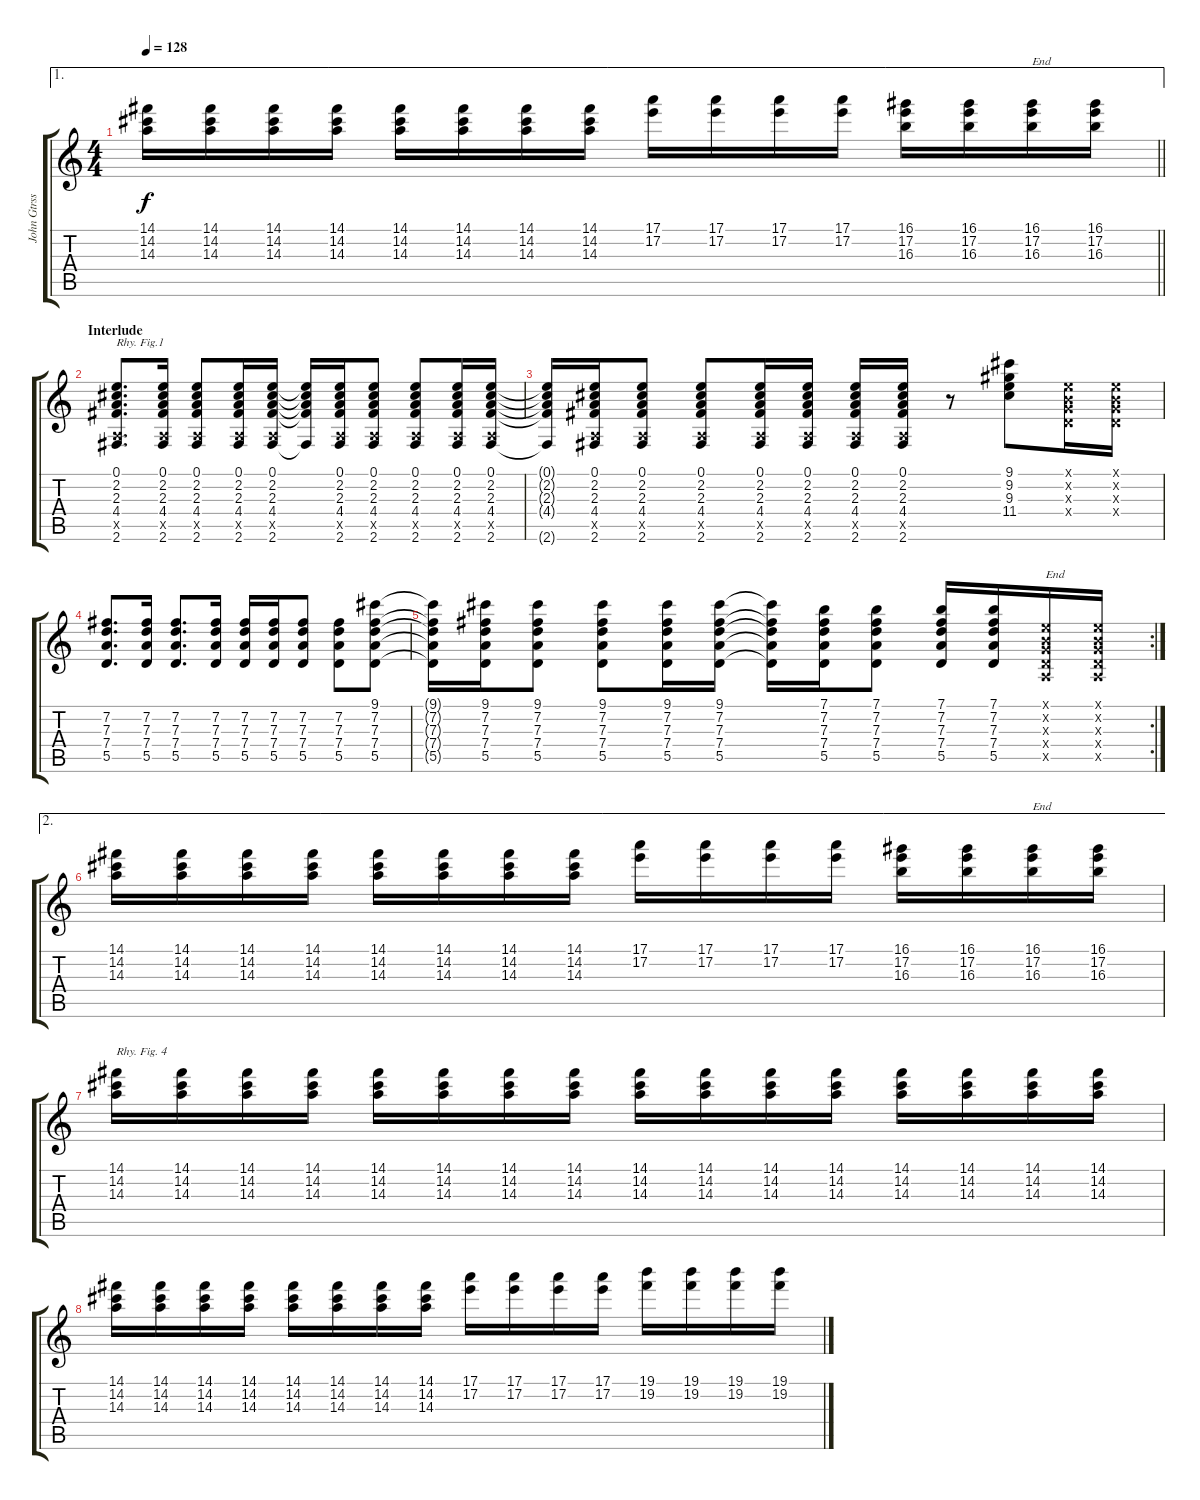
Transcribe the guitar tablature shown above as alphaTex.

\track ("John Gtrsss.1 (clean)" "John Gtrss") {instrument electricguitarclean}
\staff {score tabs}
\tuning (E4 B3 G3 D3 A2 E2) {hide}
\ae 1
\ts (4 4)
\tempo 128
\clef g2
\barLineRight lightlight
\ks c
(14.1 14.2 14.3).16{dy f} (14.1 14.2 14.3).16 (14.1 14.2 14.3).16 (14.1 14.2 14.3).16 (14.1 14.2 14.3).16 (14.1 14.2 14.3).16 (14.1 14.2 14.3).16 (14.1 14.2 14.3).16 (17.1 17.2).16 (17.1 17.2).16 (17.1 17.2).16 (17.1 17.2).16 (16.1 17.2 16.3).16 (16.1 17.2 16.3).16 (16.1 17.2 16.3).16{txt "End"} (16.1 17.2 16.3).16 |
\section ("" "Interlude")
(0.1 2.2 2.3 4.4 0.5{x} 2.6).8{d txt "Rhy. Fig.1"} (0.1 2.2 2.3 4.4 0.5{x} 2.6).16 (0.1 2.2 2.3 4.4 0.5{x} 2.6).8 (0.1 2.2 2.3 4.4 0.5{x} 2.6).16 (0.1 2.2 2.3 4.4 0.5{x} 2.6).16 (0.1{t} 2.2{t} 2.3{t} 4.4{t} 2.6{t}).16 (0.1 2.2 2.3 4.4 0.5{x} 2.6).16 (0.1 2.2 2.3 4.4 0.5{x} 2.6).8 (0.1 2.2 2.3 4.4 0.5{x} 2.6).8 (0.1 2.2 2.3 4.4 0.5{x} 2.6).16 (0.1 2.2 2.3 4.4 0.5{x} 2.6).16 |
(0.1{t} 2.2{t} 2.3{t} 4.4{t} 2.6{t}).16 (0.1 2.2 2.3 4.4 0.5{x} 2.6).16 (0.1 2.2 2.3 4.4 0.5{x} 2.6).8 (0.1 2.2 2.3 4.4 0.5{x} 2.6).8 (0.1 2.2 2.3 4.4 0.5{x} 2.6).16 (0.1 2.2 2.3 4.4 0.5{x} 2.6).16 (0.1 2.2 2.3 4.4 0.5{x} 2.6).16 (0.1 2.2 2.3 4.4 0.5{x} 2.6).16 r.8 (9.1 9.2 9.3 11.4).8 (0.1{x} 0.2{x} 0.3{x} 0.4{x}).16 (0.1{x} 0.2{x} 0.3{x} 0.4{x}).16 |
(7.2 7.3 7.4 5.5).8{d} (7.2 7.3 7.4 5.5).16 (7.2 7.3 7.4 5.5).8{d} (7.2 7.3 7.4 5.5).16 (7.2 7.3 7.4 5.5).16 (7.2 7.3 7.4 5.5).16 (7.2 7.3 7.4 5.5).8 (7.2 7.3 7.4 5.5).8 (9.1 7.2 7.3 7.4 5.5).8 |
\rc 2
(9.1{t} 7.2{t} 7.3{t} 7.4{t} 5.5{t}).16 (9.1 7.2 7.3 7.4 5.5).16 (9.1 7.2 7.3 7.4 5.5).8 (9.1 7.2 7.3 7.4 5.5).8 (9.1 7.2 7.3 7.4 5.5).16 (9.1 7.2 7.3 7.4 5.5).16 (9.1{t} 7.2{t} 7.3{t} 7.4{t} 5.5{t}).16 (7.1 7.2 7.3 7.4 5.5).16 (7.1 7.2 7.3 7.4 5.5).8 (7.1 7.2 7.3 7.4 5.5).16 (7.1 7.2 7.3 7.4 5.5).16 (0.1{x} 0.2{x} 0.3{x} 0.4{x} 0.5{x}).16{txt "End"} (0.1{x} 0.2{x} 0.3{x} 0.4{x} 0.5{x}).16 |
\ae 2
(14.1 14.2 14.3).16 (14.1 14.2 14.3).16 (14.1 14.2 14.3).16 (14.1 14.2 14.3).16 (14.1 14.2 14.3).16 (14.1 14.2 14.3).16 (14.1 14.2 14.3).16 (14.1 14.2 14.3).16 (17.1 17.2).16 (17.1 17.2).16 (17.1 17.2).16 (17.1 17.2).16 (16.1 17.2 16.3).16 (16.1 17.2 16.3).16 (16.1 17.2 16.3).16{txt "End"} (16.1 17.2 16.3).16 |
(14.1 14.2 14.3).16{txt "Rhy. Fig. 4"} (14.1 14.2 14.3).16 (14.1 14.2 14.3).16 (14.1 14.2 14.3).16 (14.1 14.2 14.3).16 (14.1 14.2 14.3).16 (14.1 14.2 14.3).16 (14.1 14.2 14.3).16 (14.1 14.2 14.3).16 (14.1 14.2 14.3).16 (14.1 14.2 14.3).16 (14.1 14.2 14.3).16 (14.1 14.2 14.3).16 (14.1 14.2 14.3).16 (14.1 14.2 14.3).16 (14.1 14.2 14.3).16 |
(14.1 14.2 14.3).16 (14.1 14.2 14.3).16 (14.1 14.2 14.3).16 (14.1 14.2 14.3).16 (14.1 14.2 14.3).16 (14.1 14.2 14.3).16 (14.1 14.2 14.3).16 (14.1 14.2 14.3).16 (17.1 17.2).16 (17.1 17.2).16 (17.1 17.2).16 (17.1 17.2).16 (19.1 19.2).16 (19.1 19.2).16 (19.1 19.2).16 (19.1 19.2).16
